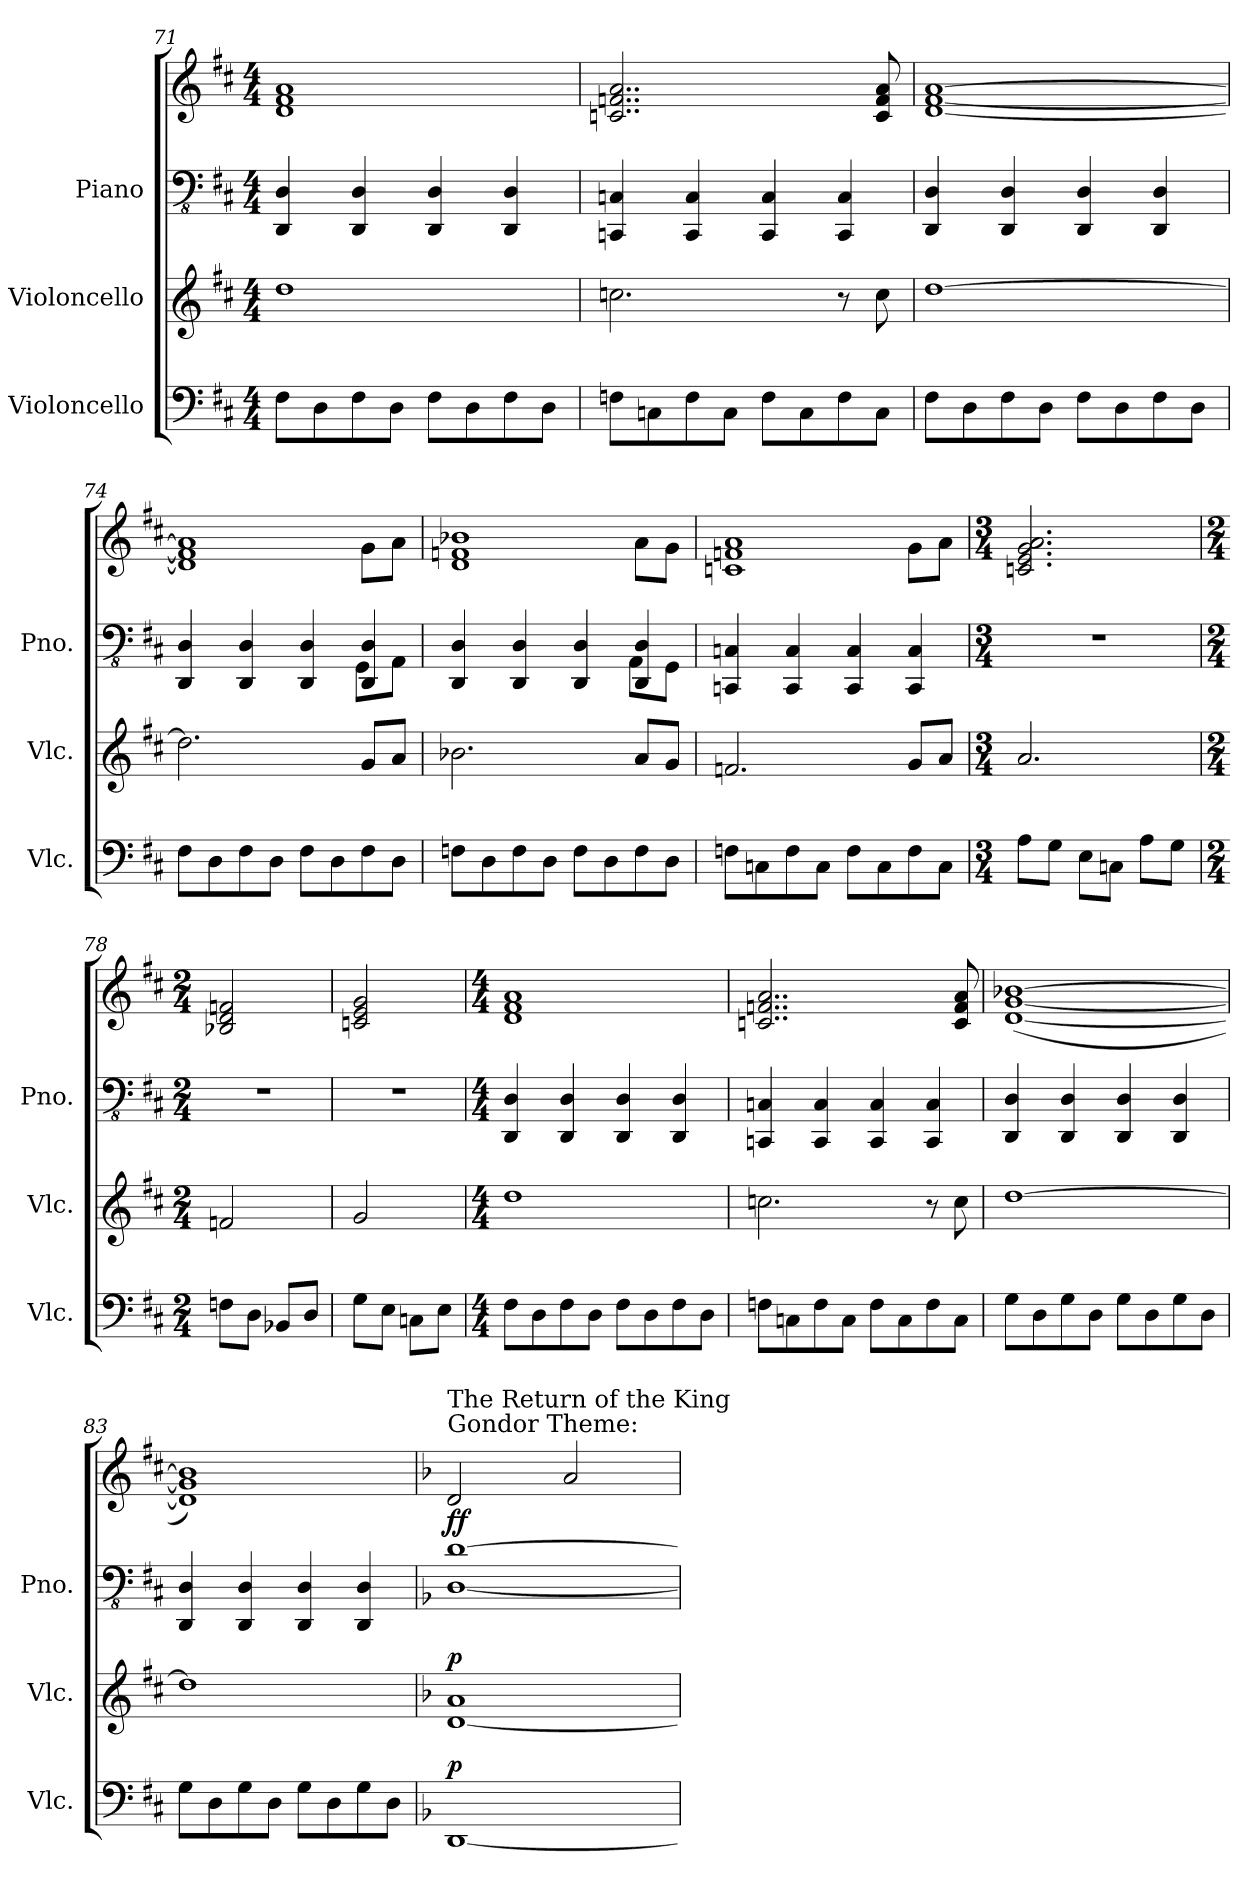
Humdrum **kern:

**kern	**dynam	**kern	**dynam	**kern	**kern	**dynam
*part3	*part3	*part2	*part2	*part1	*part1	*part1
*staff4	*staff4	*staff3	*staff3	*staff2	*staff1	*staff1/2
*I"Violoncello	*	*I"Violoncello	*	*I"Piano	*	*
*I'Vlc.	*	*I'Vlc.	*	*I'Pno.	*	*
!!LO:PB:g=z
*clefF4	*	*clefG2	*	*clefFv4	*clefG2	*
*k[f#c#]	*	*k[f#c#]	*	*k[f#c#]	*k[f#c#]	*
*M4/4	*	*M4/4	*	*M4/4	*M4/4	*
=71	=71	=71	=71	=71	=71	=71
8F#\L	.	1dd	.	4DDD/ 4DD/	1d 1f# 1a	.
8D\	.	.	.	.	.	.
8F#\	.	.	.	4DDD/ 4DD/	.	.
8D\J	.	.	.	.	.	.
8F#\L	.	.	.	4DDD/ 4DD/	.	.
8D\	.	.	.	.	.	.
8F#\	.	.	.	4DDD/ 4DD/	.	.
8D\J	.	.	.	.	.	.
=72	=72	=72	=72	=72	=72	=72
8Fn\L	.	2.ccn\	.	4CCCn/ 4CCn/	2..cn/ 2..fn/ 2..a/	.
8Cn\	.	.	.	.	.	.
8F\	.	.	.	4CCC/ 4CC/	.	.
8C\J	.	.	.	.	.	.
8F\L	.	.	.	4CCC/ 4CC/	.	.
8C\	.	.	.	.	.	.
8F\	.	8r	.	4CCC/ 4CC/	.	.
8C\J	.	8cc\	.	.	8c/ 8f/ 8a/	.
=73	=73	=73	=73	=73	=73	=73
8F#\L	.	[1dd	.	4DDD/ 4DD/	[1d [1f# [1a	.
8D\	.	.	.	.	.	.
8F#\	.	.	.	4DDD/ 4DD/	.	.
8D\J	.	.	.	.	.	.
8F#\L	.	.	.	4DDD/ 4DD/	.	.
8D\	.	.	.	.	.	.
8F#\	.	.	.	4DDD/ 4DD/	.	.
8D\J	.	.	.	.	.	.
=74	=74	=74	=74	=74	=74	=74
*	*	*	*	*^	*^	*
8F#\L	.	2.dd\]	.	4DDD/ 4DD/	2.ryy	1d] 1f#] 1a]	2.ryy	.
8D\	.	.	.	.	.	.	.	.
8F#\	.	.	.	4DDD/ 4DD/	.	.	.	.
8D\J	.	.	.	.	.	.	.	.
8F#\L	.	.	.	4DDD/ 4DD/	.	.	.	.
8D\	.	.	.	.	.	.	.	.
8F#\	.	8g/L	.	4DDD/ 4DD/	8GGG\L	.	8g\L	.
8D\J	.	8a/J	.	.	8AAA\J	.	8a\J	.
!!LO:LB:g=z	!!
=75	=75	=75	=75	=75	=75	=75	=75	=75
8Fn\L	.	2.b-X\	.	4DDD/ 4DD/	2.ryy	1d 1fn 1b-X	2.ryy	.
8D\	.	.	.	.	.	.	.	.
8F\	.	.	.	4DDD/ 4DD/	.	.	.	.
8D\J	.	.	.	.	.	.	.	.
8F\L	.	.	.	4DDD/ 4DD/	.	.	.	.
8D\	.	.	.	.	.	.	.	.
8F\	.	8a/L	.	4DDD/ 4DD/	8AAA\L	.	8a\L	.
8D\J	.	8g/J	.	.	8GGG\J	.	8g\J	.
*	*	*	*	*v	*v	*	*	*
=76	=76	=76	=76	=76	=76	=76	=76
8Fn\L	.	2.fn/	.	4CCCn/ 4CCn/	1cn 1fn 1a	2.ryy	.
8Cn\	.	.	.	.	.	.	.
8F\	.	.	.	4CCC/ 4CC/	.	.	.
8C\J	.	.	.	.	.	.	.
8F\L	.	.	.	4CCC/ 4CC/	.	.	.
8C\	.	.	.	.	.	.	.
8F\	.	8g/L	.	4CCC/ 4CC/	.	8g\L	.
8C\J	.	8a/J	.	.	.	8a\J	.
*	*	*	*	*	*v	*v	*
=77	=77	=77	=77	=77	=77	=77
*M3/4	*	*M3/4	*	*M3/4	*M3/4	*
8A\L	.	2.a/	.	2.r	2.cn/ 2.e/ 2.g/ 2.a/	.
8G\J	.	.	.	.	.	.
8E\L	.	.	.	.	.	.
8Cn\J	.	.	.	.	.	.
8A\L	.	.	.	.	.	.
8G\J	.	.	.	.	.	.
=78	=78	=78	=78	=78	=78	=78
*M2/4	*	*M2/4	*	*M2/4	*M2/4	*
8Fn\L	.	2fn/	.	2r	2B-X/ 2d/ 2fn/	.
8D\J	.	.	.	.	.	.
8BB-X/L	.	.	.	.	.	.
8D/J	.	.	.	.	.	.
=79	=79	=79	=79	=79	=79	=79
8G\L	.	2g/	.	2r	2cn/ 2e/ 2g/	.
8E\J	.	.	.	.	.	.
8Cn\L	.	.	.	.	.	.
8E\J	.	.	.	.	.	.
!!LO:LB:g=z
=80	=80	=80	=80	=80	=80	=80
*M4/4	*	*M4/4	*	*M4/4	*M4/4	*
8F#\L	.	1dd	.	4DDD/ 4DD/	1d 1f# 1a	.
8D\	.	.	.	.	.	.
8F#\	.	.	.	4DDD/ 4DD/	.	.
8D\J	.	.	.	.	.	.
8F#\L	.	.	.	4DDD/ 4DD/	.	.
8D\	.	.	.	.	.	.
8F#\	.	.	.	4DDD/ 4DD/	.	.
8D\J	.	.	.	.	.	.
=81	=81	=81	=81	=81	=81	=81
8Fn\L	.	2.ccn\	.	4CCCn/ 4CCn/	2..cn/ 2..fn/ 2..a/	.
8Cn\	.	.	.	.	.	.
8F\	.	.	.	4CCC/ 4CC/	.	.
8C\J	.	.	.	.	.	.
8F\L	.	.	.	4CCC/ 4CC/	.	.
8C\	.	.	.	.	.	.
8F\	.	8r	.	4CCC/ 4CC/	.	.
8C\J	.	8cc\	.	.	8c/ 8f/ 8a/	.
=82	=82	=82	=82	=82	=82	=82
8G\L	.	[1dd	.	4DDD/ 4DD/	([1d [1g [1b-X	.
8D\	.	.	.	.	.	.
8G\	.	.	.	4DDD/ 4DD/	.	.
8D\J	.	.	.	.	.	.
8G\L	.	.	.	4DDD/ 4DD/	.	.
8D\	.	.	.	.	.	.
8G\	.	.	.	4DDD/ 4DD/	.	.
8D\J	.	.	.	.	.	.
=83	=83	=83	=83	=83	=83	=83
8G\L	.	1dd]	.	4DDD/ 4DD/	1d] 1g] 1b-])	.
8D\	.	.	.	.	.	.
8G\	.	.	.	4DDD/ 4DD/	.	.
8D\J	.	.	.	.	.	.
8G\L	.	.	.	4DDD/ 4DD/	.	.
8D\	.	.	.	.	.	.
8G\	.	.	.	4DDD/ 4DD/	.	.
8D\J	.	.	.	.	.	.
=84	=84	=84	=84	=84	=84	=84
*k[b-]	*	*k[b-]	*	*k[b-]	*k[b-]	*
!	!	!	!	!	!LO:TX:a:t=Gondor Theme&colon;	!
!	!	!	!	!	!LO:TX:a:t=The Return of the King	!
!	!LO:DY:a	!	!LO:DY:a	!	!	!LO:DY:b
[1DD	p	[1d 1a	p	[1DD [1D	2d/	ff
.	.	.	.	.	2a/	.
=	=	=	=	=	=	=
*-	*-	*-	*-	*-	*-	*-
